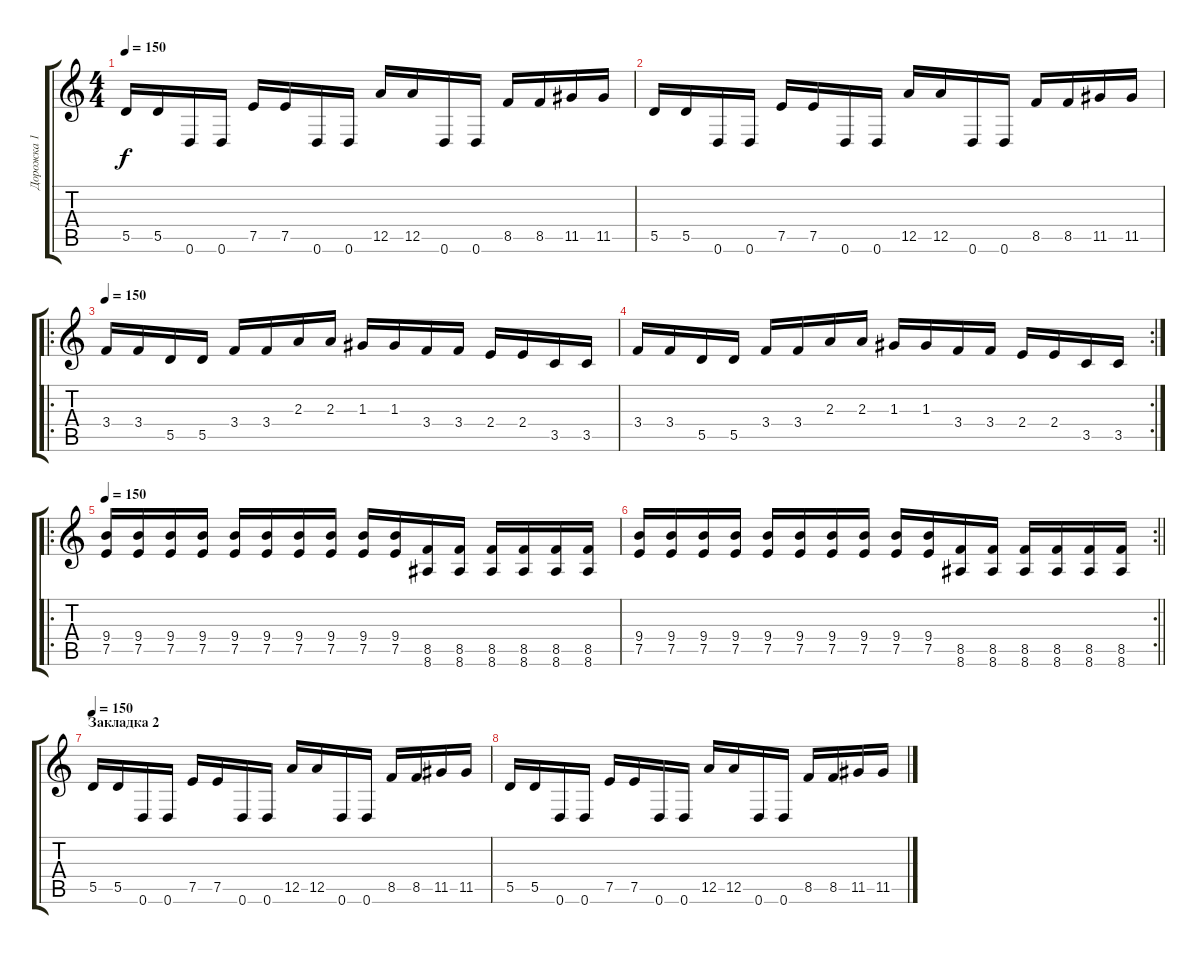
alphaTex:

\track ("Дорожка 1" "Дорожка 1") {instrument distortionguitar}
\staff {score tabs}
\tuning (E4 B3 G3 D3 A2 D2) {hide}
\ts (4 4)
\tempo 150
\clef g2
\ks c
5.5.16{dy f} 5.5.16 0.6.16 0.6.16 7.5.16 7.5.16 0.6.16 0.6.16 12.5.16 12.5.16 0.6.16 0.6.16 8.5.16 8.5.16 11.5.16 11.5.16 |
5.5.16 5.5.16 0.6.16 0.6.16 7.5.16 7.5.16 0.6.16 0.6.16 12.5.16 12.5.16 0.6.16 0.6.16 8.5.16 8.5.16 11.5.16 11.5.16 |
\ro
\tempo 150
3.4.16 3.4.16 5.5.16 5.5.16 3.4.16 3.4.16 2.3.16 2.3.16 1.3.16 1.3.16 3.4.16 3.4.16 2.4.16 2.4.16 3.5.16 3.5.16 |
\rc 2
3.4.16 3.4.16 5.5.16 5.5.16 3.4.16 3.4.16 2.3.16 2.3.16 1.3.16 1.3.16 3.4.16 3.4.16 2.4.16 2.4.16 3.5.16 3.5.16 |
\ro
\tempo 150
(9.4 7.5).16 (9.4 7.5).16 (9.4 7.5).16 (9.4 7.5).16 (9.4 7.5).16 (9.4 7.5).16 (9.4 7.5).16 (9.4 7.5).16 (9.4 7.5).16 (9.4 7.5).16 (8.5 8.6).16 (8.5 8.6).16 (8.5 8.6).16 (8.5 8.6).16 (8.5 8.6).16 (8.5 8.6).16 |
\rc 2
\barLineRight lightlight
(9.4 7.5).16 (9.4 7.5).16 (9.4 7.5).16 (9.4 7.5).16 (9.4 7.5).16 (9.4 7.5).16 (9.4 7.5).16 (9.4 7.5).16 (9.4 7.5).16 (9.4 7.5).16 (8.5 8.6).16 (8.5 8.6).16 (8.5 8.6).16 (8.5 8.6).16 (8.5 8.6).16 (8.5 8.6).16 |
\section ("" "Закладка 2")
\tempo 150
5.5.16 5.5.16 0.6.16 0.6.16 7.5.16 7.5.16 0.6.16 0.6.16 12.5.16 12.5.16 0.6.16 0.6.16 8.5.16 8.5.16 11.5.16 11.5.16 |
5.5.16 5.5.16 0.6.16 0.6.16 7.5.16 7.5.16 0.6.16 0.6.16 12.5.16 12.5.16 0.6.16 0.6.16 8.5.16 8.5.16 11.5.16 11.5.16
